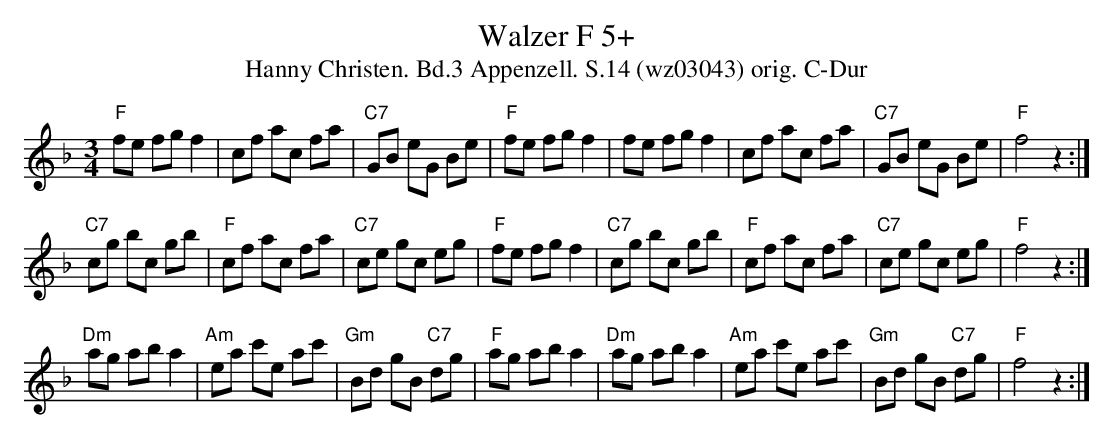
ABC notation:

X:1
T:Walzer F 5+
T:Hanny Christen. Bd.3 Appenzell. S.14 (wz03043) orig. C-Dur
M:3/4
L:1/8
K:Fmaj
"F"fe fg f2 | cf ac fa | "C7"GB eG Be | "F"fe fg f2 | \
fe fg f2 | cf ac fa | "C7"GB eG Be | "F"f4 z2 :|
"C7"cg bc gb | "F"cf ac fa | "C7"ce gc eg | "F"fe fg f2 | \
"C7"cg bc gb | "F"cf ac fa | "C7"ce gc eg | "F"f4 z2 :|
"Dm"ag ab a2 | "Am"ea c'e ac' | "Gm"Bd gB "C7"dg | "F"ag ab a2 | \
"Dm"ag ab a2 | "Am"ea c'e ac' | "Gm"Bd gB "C7"dg | "F"f4 z2 :|
